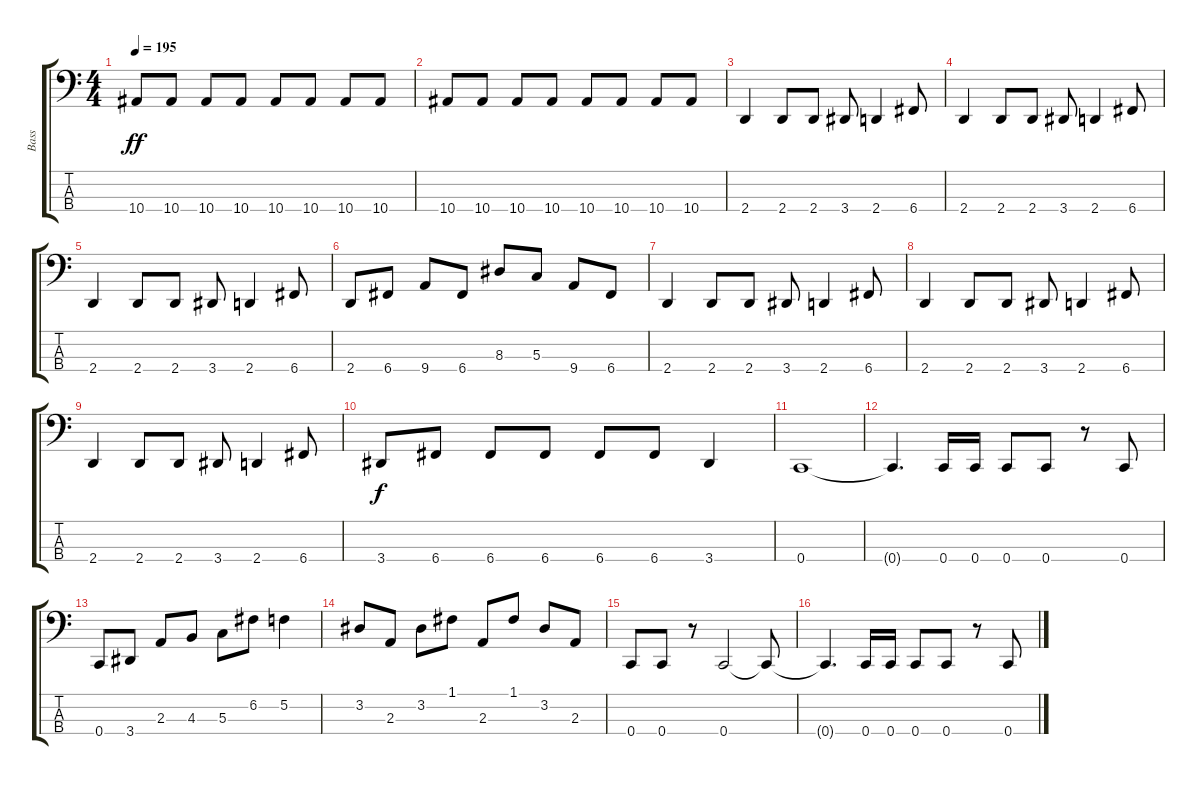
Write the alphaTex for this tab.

\track ("Bass" "Bass") {instrument electricbasspick}
\staff {score tabs}
\tuning (F2 C2 G1 C1) {hide}
\ts (4 4)
\tempo 195
\clef f4
\ks c
10.4.8{dy ff} 10.4.8 10.4.8 10.4.8 10.4.8 10.4.8 10.4.8 10.4.8 |
10.4.8 10.4.8 10.4.8 10.4.8 10.4.8 10.4.8 10.4.8 10.4.8 |
2.4.4 2.4.8 2.4.8 3.4.8 2.4.4 6.4.8 |
2.4.4 2.4.8 2.4.8 3.4.8 2.4.4 6.4.8 |
2.4.4 2.4.8 2.4.8 3.4.8 2.4.4 6.4.8 |
2.4.8 6.4.8 9.4.8 6.4.8 8.3.8 5.3.8 9.4.8 6.4.8 |
2.4.4 2.4.8 2.4.8 3.4.8 2.4.4 6.4.8 |
2.4.4 2.4.8 2.4.8 3.4.8 2.4.4 6.4.8 |
2.4.4 2.4.8 2.4.8 3.4.8 2.4.4 6.4.8 |
3.4.8{dy f} 6.4.8 6.4.8 6.4.8 6.4.8 6.4.8 3.4.4 |
0.4.1 |
0.4{t}.4{d} 0.4.16 0.4.16 0.4.8 0.4.8 r.8 0.4.8 |
0.4.8 3.4.8 2.3.8 4.3.8 5.3.8 6.2.8 5.2.4 |
3.2.8 2.3.8 3.2.8 1.1.8 2.3.8 1.1.8 3.2.8 2.3.8 |
0.4.8 0.4.8 r.8 0.4.2 0.4{t}.8 |
0.4{t}.4{d} 0.4.16 0.4.16 0.4.8 0.4.8 r.8 0.4.8
